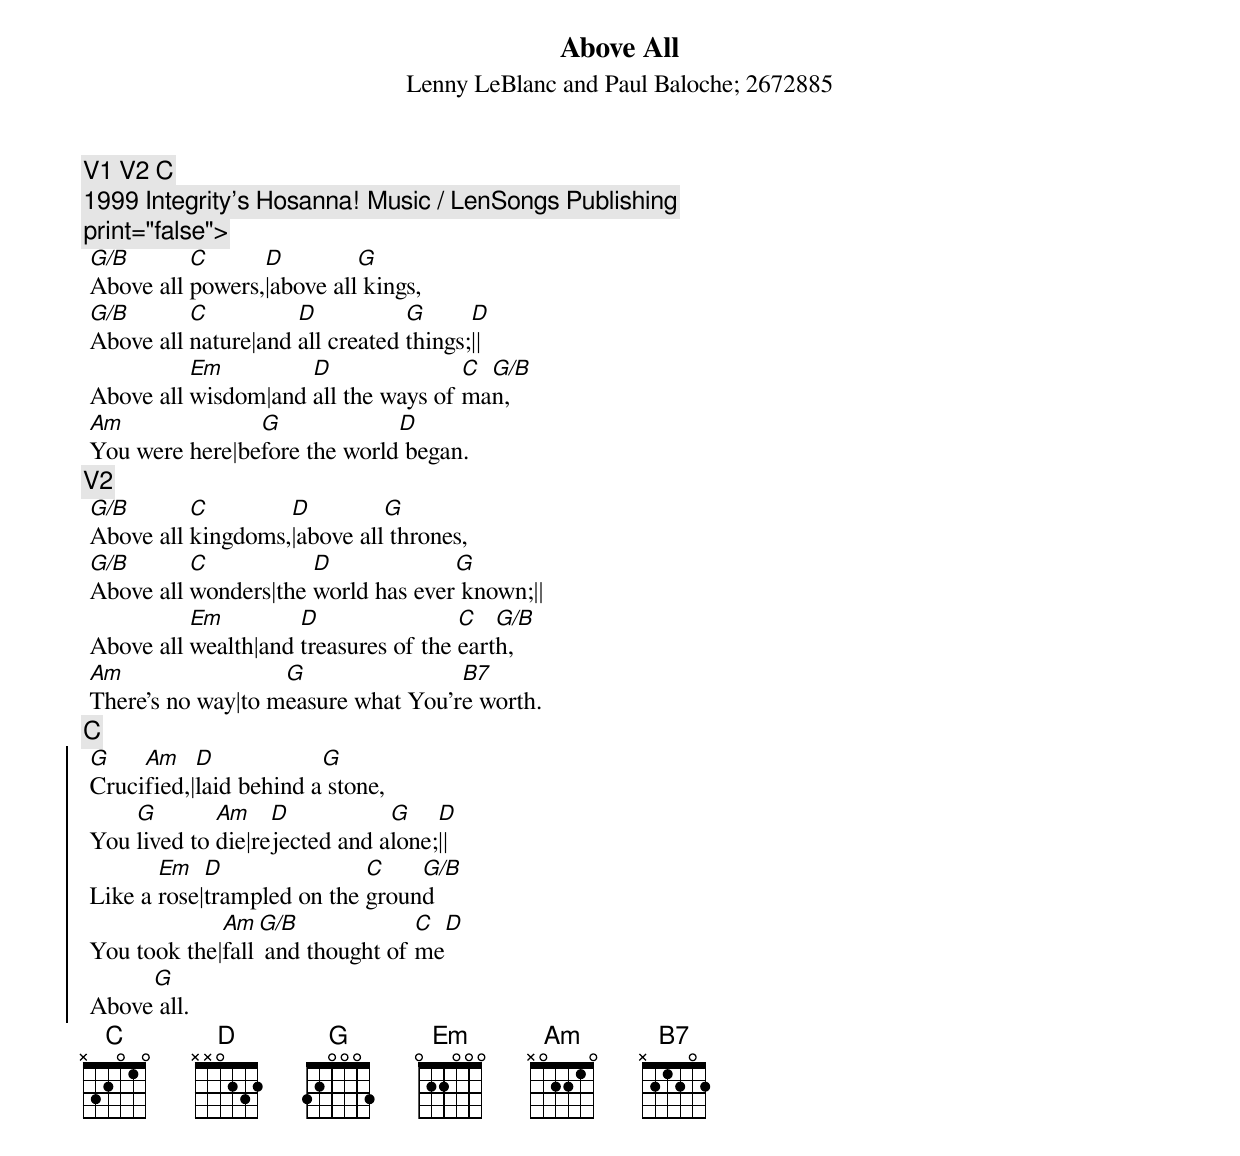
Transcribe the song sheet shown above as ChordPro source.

{title:Above All}
{subtitle:Lenny LeBlanc and Paul Baloche}
{subtitle:2672885}
{comment:V1 V2 C}
{comment:1999 Integrity's Hosanna! Music / LenSongs Publishing}
{comment:print="false">}
 [G/B]Above all [C]powers,[D]|above all[G] kings,
 [G/B]Above all [C]nature|and [D]all created [G]things;[D]||
 Above all [Em]wisdom|and [D]all the ways of [C]ma[G/B]n,
 [Am]You were here|be[G]fore the world[D] began.
{comment:V2}
 [G/B]Above all [C]kingdoms,[D]|above all[G] thrones,
 [G/B]Above all [C]wonders|the [D]world has ever[G] known;||
 Above all [Em]wealth|and [D]treasures of the [C]eart[G/B]h,
 [Am]There’s no way|to m[G]easure what You’r[B7]e worth.
{comment:C}
{soc}
 [G]Cruci[Am]fied,|[D]laid behind a[G] stone,
 You [G]lived to [Am]die|re[D]jected and a[G]lone;[D]||
 Like a [Em]rose|[D]trampled on the [C]groun[G/B]d
 You took the|[Am]fall[G/B] and thought of [C]me[D]
 Above[G] all.
{eoc}
